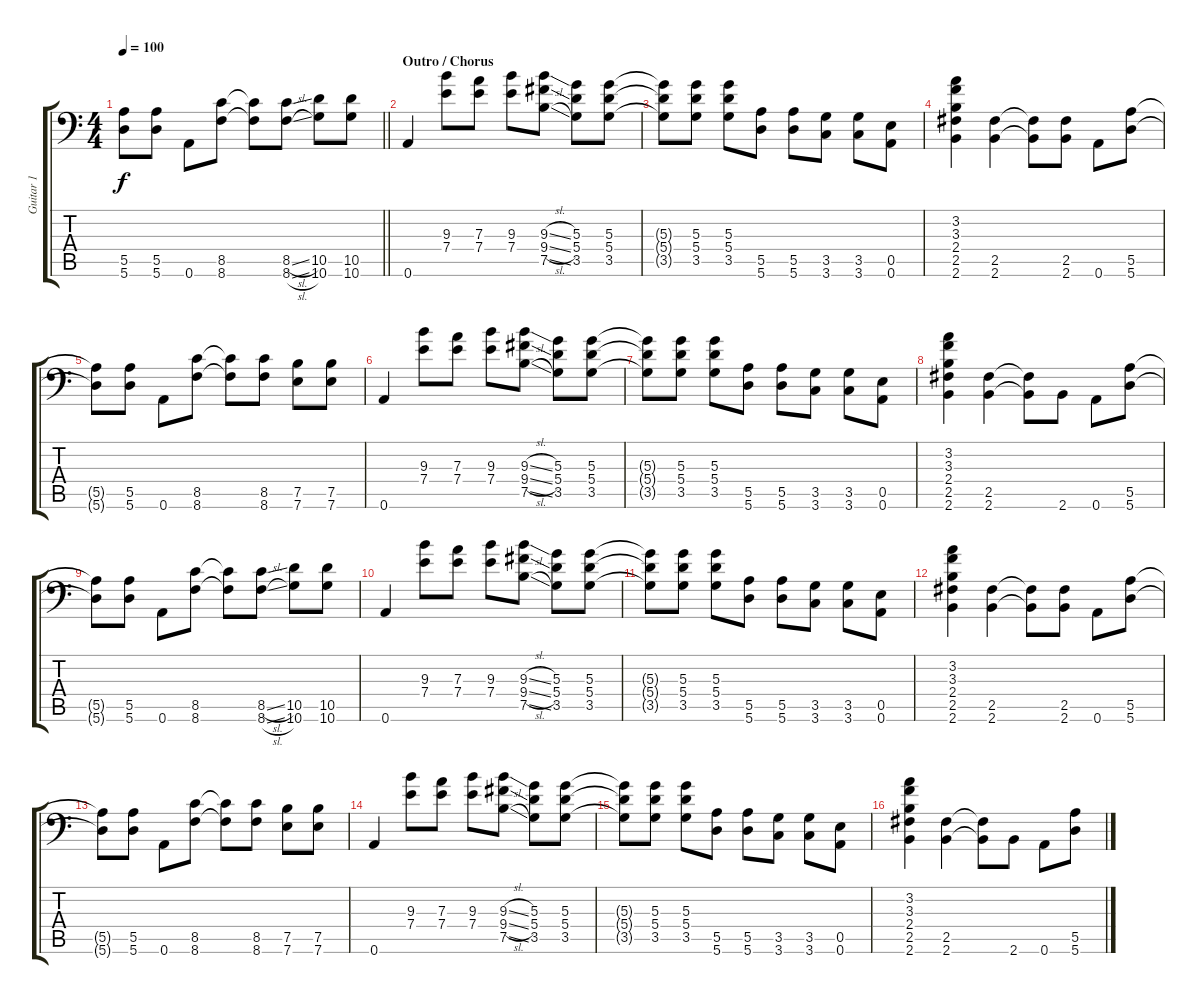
\track ("Guitar 1 " "Guitar 1 ") {instrument distortionguitar}
\staff {score tabs}
\tuning (B3 Gb3 D3 A2 E2 A1) {hide}
\ts (4 4)
\tempo 100
\clef f4
\barLineRight lightlight
\ks c
(5.5{t} 5.6{t}).8{dy f} (5.5 5.6).8 0.6.8 (8.5 8.6).8 (8.5{t} 8.6{t}).8 (8.5{sl} 8.6{sl}).8 (10.5 10.6).8 (10.5 10.6).8 |
\section ("" "Outro / Chorus")
0.6.4 (9.3 7.4).8 (7.3 7.4).8 (9.3 7.4).8 (9.3{sl} 9.4{sl} 7.5{sl}).8 (5.3 5.4 3.5).8 (5.3 5.4 3.5).8 |
(5.3{t} 5.4{t} 3.5{t}).8 (5.3 5.4 3.5).8 (5.3 5.4 3.5).8 (5.5 5.6).8 (5.5 5.6).8 (3.5 3.6).8 (3.5 3.6).8 (0.5 0.6).8 |
(3.2 3.3 2.4 2.5 2.6).4 (2.5 2.6).4 (2.5{t} 2.6{t}).8 (2.5 2.6).8 0.6.8 (5.5 5.6).8 |
(5.5{t} 5.6{t}).8 (5.5 5.6).8 0.6.8 (8.5 8.6).8 (8.5{t} 8.6{t}).8 (8.5 8.6).8 (7.5 7.6).8 (7.5 7.6).8 |
0.6.4 (9.3 7.4).8 (7.3 7.4).8 (9.3 7.4).8 (9.3{sl} 9.4{sl} 7.5{sl}).8 (5.3 5.4 3.5).8 (5.3 5.4 3.5).8 |
(5.3{t} 5.4{t} 3.5{t}).8 (5.3 5.4 3.5).8 (5.3 5.4 3.5).8 (5.5 5.6).8 (5.5 5.6).8 (3.5 3.6).8 (3.5 3.6).8 (0.5 0.6).8 |
(3.2 3.3 2.4 2.5 2.6).4 (2.5 2.6).4 (2.5{t} 2.6{t}).8 2.6.8 0.6.8 (5.5 5.6).8 |
(5.5{t} 5.6{t}).8 (5.5 5.6).8 0.6.8 (8.5 8.6).8 (8.5{t} 8.6{t}).8 (8.5{sl} 8.6{sl}).8 (10.5 10.6).8 (10.5 10.6).8 |
0.6.4 (9.3 7.4).8 (7.3 7.4).8 (9.3 7.4).8 (9.3{sl} 9.4{sl} 7.5{sl}).8 (5.3 5.4 3.5).8 (5.3 5.4 3.5).8 |
(5.3{t} 5.4{t} 3.5{t}).8 (5.3 5.4 3.5).8 (5.3 5.4 3.5).8 (5.5 5.6).8 (5.5 5.6).8 (3.5 3.6).8 (3.5 3.6).8 (0.5 0.6).8 |
(3.2 3.3 2.4 2.5 2.6).4 (2.5 2.6).4 (2.5{t} 2.6{t}).8 (2.5 2.6).8 0.6.8 (5.5 5.6).8 |
(5.5{t} 5.6{t}).8 (5.5 5.6).8 0.6.8 (8.5 8.6).8 (8.5{t} 8.6{t}).8 (8.5 8.6).8 (7.5 7.6).8 (7.5 7.6).8 |
0.6.4 (9.3 7.4).8 (7.3 7.4).8 (9.3 7.4).8 (9.3{sl} 9.4{sl} 7.5{sl}).8 (5.3 5.4 3.5).8 (5.3 5.4 3.5).8 |
(5.3{t} 5.4{t} 3.5{t}).8 (5.3 5.4 3.5).8 (5.3 5.4 3.5).8 (5.5 5.6).8 (5.5 5.6).8 (3.5 3.6).8 (3.5 3.6).8 (0.5 0.6).8 |
(3.2 3.3 2.4 2.5 2.6).4 (2.5 2.6).4 (2.5{t} 2.6{t}).8 2.6.8 0.6.8 (5.5 5.6).8
